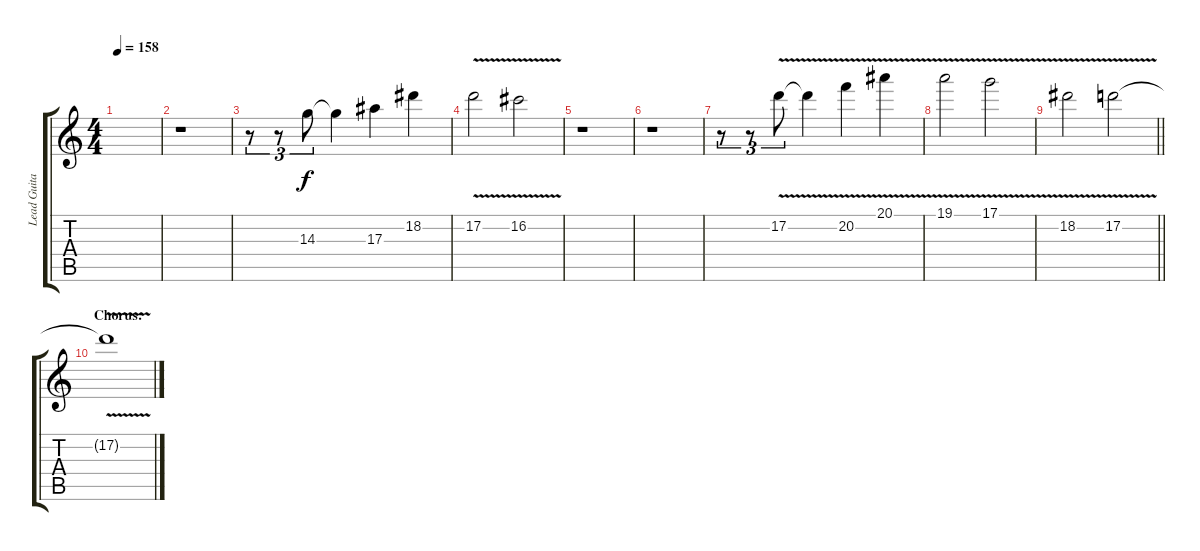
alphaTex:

\track ("Lead Guitar (Fills & Solos)" "Lead Guita") {instrument overdrivenguitar}
\staff {score tabs}
\tuning (D4 A3 F3 B2 Gb2 D2) {hide}
\ts (4 4)
\tempo 158
\clef g2
\ks c
|
r.1 |
r.8{tu (3 2)} r.8{tu (3 2)} 14.3.8{tu (3 2)} 14.3{t}.4 17.3.4 18.2.4 |
17.2{v}.2 16.2{v}.2 |
r.1 |
r.1 |
r.8{tu (3 2)} r.8{tu (3 2)} 17.2{v}.8{tu (3 2)} 17.2{t}.4 20.2{v}.4 20.1{v}.4 |
19.1{v}.2 17.1{v}.2 |
\barLineRight lightlight
18.2{v}.2 17.2{v}.2 |
\section ("" "Chorus:")
17.2{v t}.1
